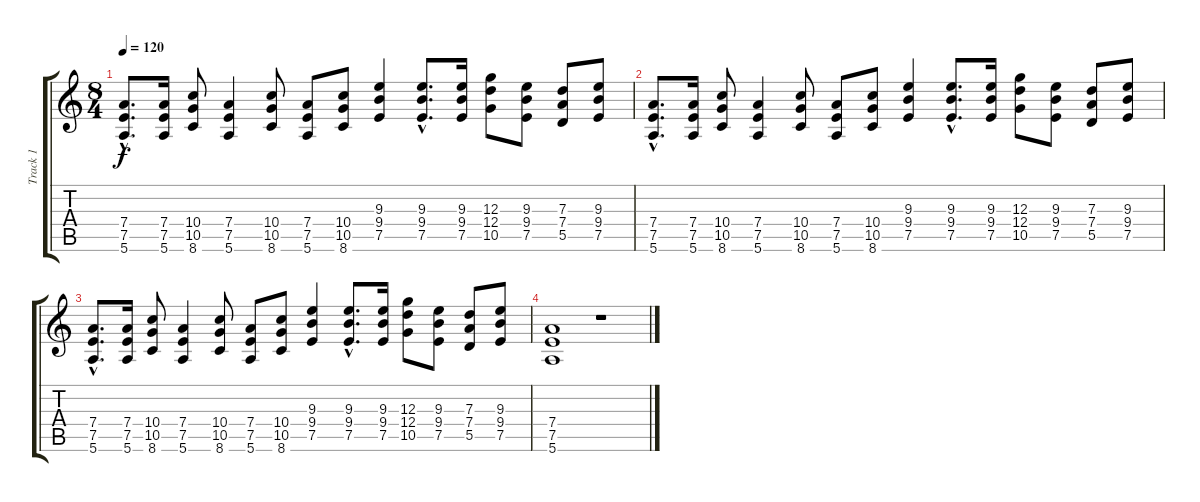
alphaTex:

\track ("Track 1" "Track 1") {instrument overdrivenguitar}
\staff {score tabs}
\tuning (E4 B3 G3 D3 A2 E2) {hide}
\ts (8 4)
\tempo 120
\clef g2
\ks c
(7.4{hac} 7.5{hac} 5.6{hac}).8{d dy f} (7.4 7.5 5.6).16 (10.4 10.5 8.6).8 (7.4 7.5 5.6).4 (10.4 10.5 8.6).8 (7.4 7.5 5.6).8 (10.4 10.5 8.6).8 (9.3 9.4 7.5).4 (9.3{hac} 9.4{hac} 7.5{hac}).8{d} (9.3 9.4 7.5).16 (12.3 12.4 10.5).8 (9.3 9.4 7.5).8 (7.3 7.4 5.5).8 (9.3 9.4 7.5).8 |
(7.4{hac} 7.5{hac} 5.6{hac}).8{d} (7.4 7.5 5.6).16 (10.4 10.5 8.6).8 (7.4 7.5 5.6).4 (10.4 10.5 8.6).8 (7.4 7.5 5.6).8 (10.4 10.5 8.6).8 (9.3 9.4 7.5).4 (9.3{hac} 9.4{hac} 7.5{hac}).8{d} (9.3 9.4 7.5).16 (12.3 12.4 10.5).8 (9.3 9.4 7.5).8 (7.3 7.4 5.5).8 (9.3 9.4 7.5).8 |
(7.4{hac} 7.5{hac} 5.6{hac}).8{d} (7.4 7.5 5.6).16 (10.4 10.5 8.6).8 (7.4 7.5 5.6).4 (10.4 10.5 8.6).8 (7.4 7.5 5.6).8 (10.4 10.5 8.6).8 (9.3 9.4 7.5).4 (9.3{hac} 9.4{hac} 7.5{hac}).8{d} (9.3 9.4 7.5).16 (12.3 12.4 10.5).8 (9.3 9.4 7.5).8 (7.3 7.4 5.5).8 (9.3 9.4 7.5).8 |
(7.4 7.5 5.6).1 r.1
